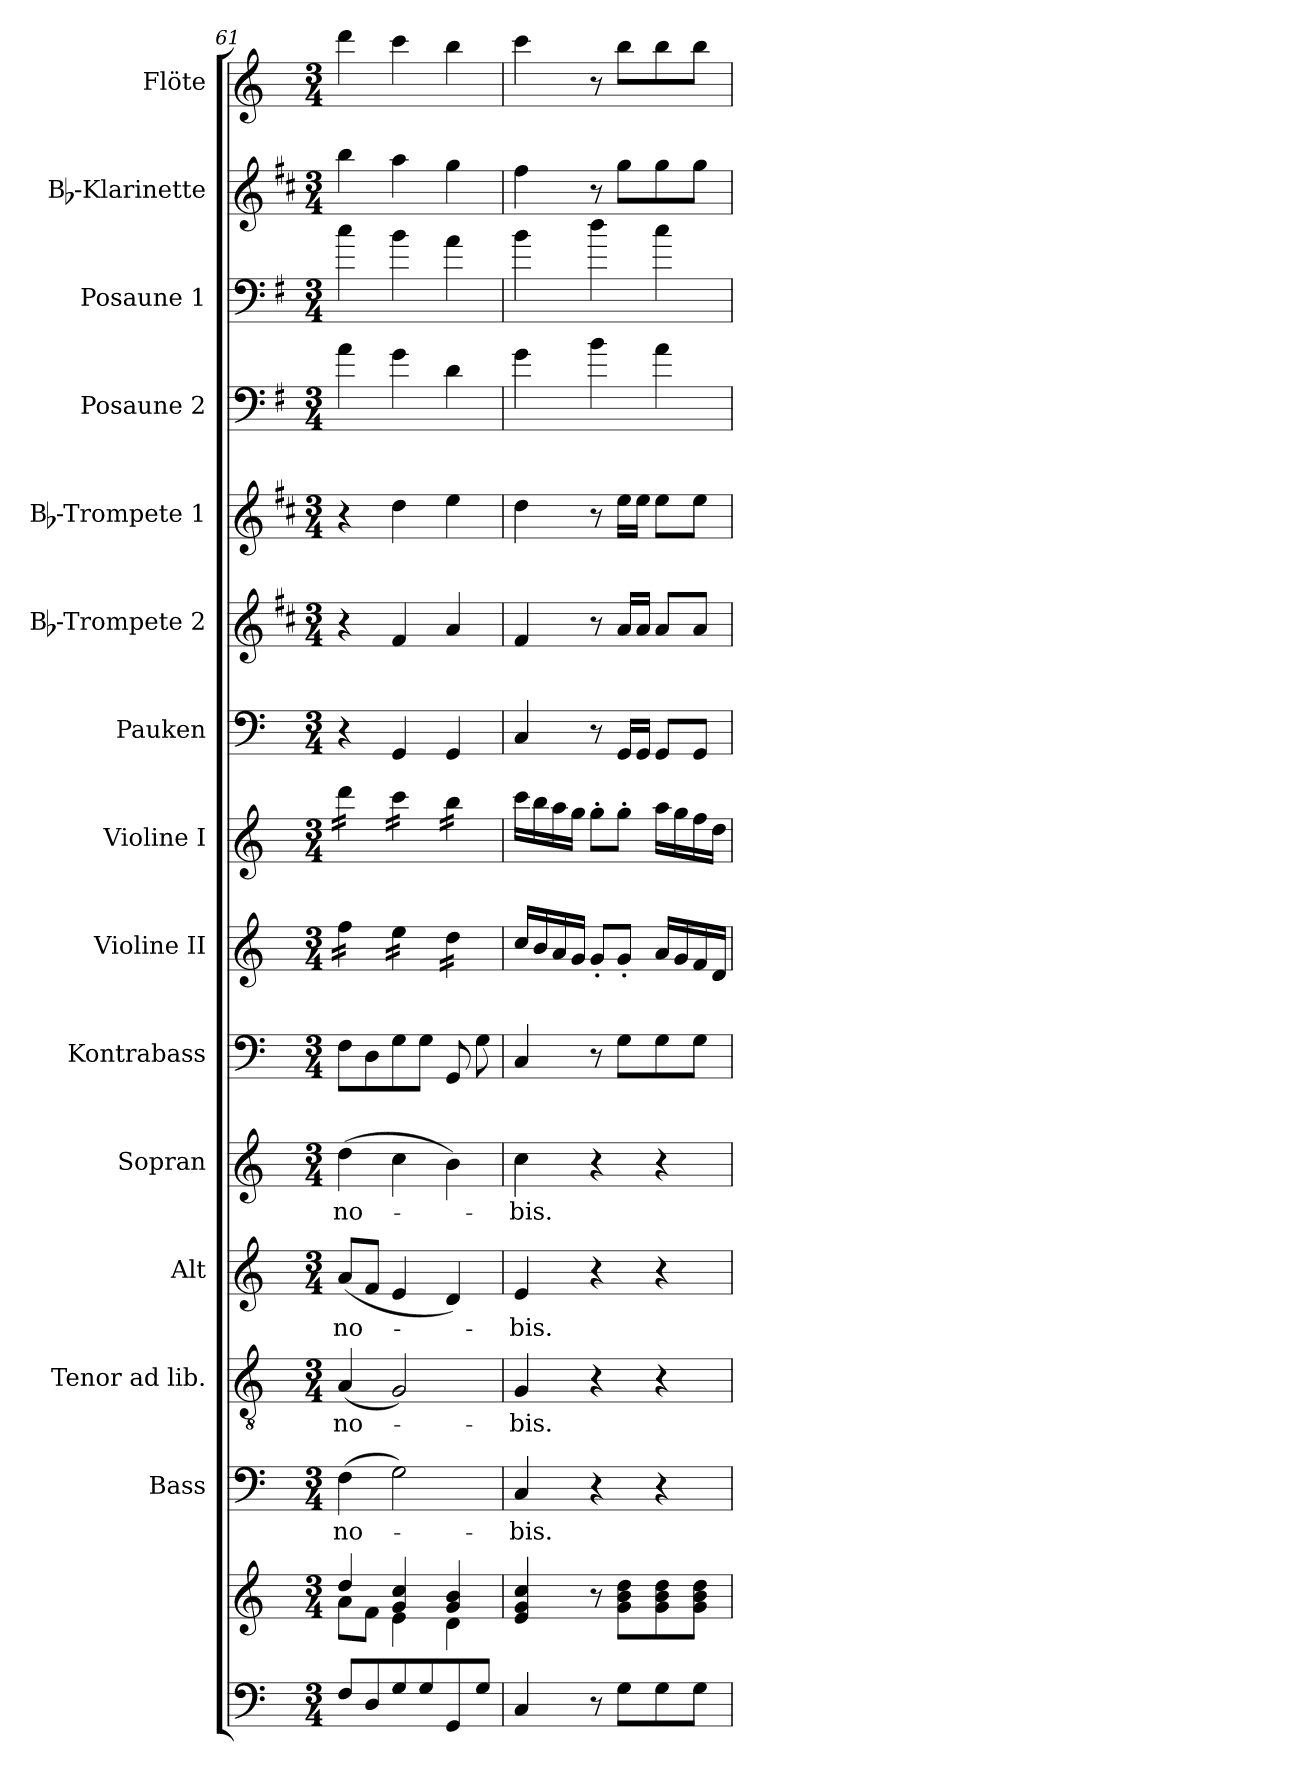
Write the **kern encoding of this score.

**kern	**kern	**kern	**text	**kern	**text	**kern	**text	**kern	**text	**kern	**kern	**kern	**kern	**kern	**kern	**kern	**kern	**kern	**kern
*part15	*part15	*part14	*part14	*part13	*part13	*part12	*part12	*part11	*part11	*part10	*part9	*part8	*part7	*part6	*part5	*part4	*part3	*part2	*part1
*staff16	*staff15	*staff14	*staff14	*staff13	*staff13	*staff12	*staff12	*staff11	*staff11	*staff10	*staff9	*staff8	*staff7	*staff6	*staff5	*staff4	*staff3	*staff2	*staff1
*	*	*I"Bass	*	*I"Tenor ad lib.	*	*I"Alt	*	*I"Sopran	*	*I"Kontrabass	*I"Violine II	*I"Violine I	*I"Pauken	*I"Bb-Trompete 2	*I"Bb-Trompete 1	*I"Posaune 2	*I"Posaune 1	*I"Bb-Klarinette	*I"Flöte
*	*	*I'B.	*	*I'T.	*	*I'A.	*	*I'S.	*	*I'Kb.	*I'Vl. II	*I'Vl. I	*I'Pk.	*I'Bb Trp. 2	*I'Bb Trp. 1	*I'Pos. 2	*I'Pos. 1	*I'Bb Kl.	*I'Fl.
*clefF4	*clefG2	*clefF4	*	*clefGv2	*	*clefG2	*	*clefG2	*	*clefF4	*clefG2	*clefG2	*clefF4	*clefG2	*clefG2	*clefF4	*clefF4	*clefG2	*clefG2
*	*	*	*	*	*	*	*	*	*	*ITrd7c12	*	*	*	*ITrd1c2	*ITrd1c2	*ITrd4c7	*ITrd4c7	*ITrd1c2	*
*k[]	*k[]	*k[]	*	*k[]	*	*k[]	*	*k[]	*	*k[]	*k[]	*k[]	*k[]	*k[]	*k[]	*k[]	*k[]	*k[]	*k[]
*C:	*C:	*C:	*	*C:	*	*C:	*	*C:	*	*C:	*C:	*C:	*C:	*C:	*C:	*C:	*C:	*C:	*C:
*M3/4	*M3/4	*M3/4	*	*M3/4	*	*M3/4	*	*M3/4	*	*M3/4	*M3/4	*M3/4	*M3/4	*M3/4	*M3/4	*M3/4	*M3/4	*M3/4	*M3/4
=61	=61	=61	=61	=61	=61	=61	=61	=61	=61	=61	=61	=61	=61	=61	=61	=61	=61	=61	=61
*	*^	*	*	*	*	*	*	*	*	*	*	*	*	*	*	*	*	*	*
!	!	!	!	!LO:LY:b	!	!LO:LY:b	!	!LO:LY:b	!	!LO:LY:b	!	!	!	!	!	!	!	!	!	!
*	*	*	*	*	*	*	*	*	*	*	*	*tremolo	*	*	*	*	*	*	*	*
*	*	*	*	*	*	*	*	*	*	*	*	*	*tremolo	*	*	*	*	*	*	*
8F/L	4dd/	8a\L	(>4F\	no-	(<4A/	no-	(<8a/L	no-	(>4dd\	no-	8FF\L	16ff\LL	16ddd\LL	4r	4r	4r	4d\	4f\	4aa\	4ddd\
.	.	.	.	.	.	.	.	.	.	.	.	16ff\	16ddd\	.	.	.	.	.	.	.
8D/	.	8f\J	.	.	.	.	8f/J	.	.	.	8DD\	16ff\	16ddd\	.	.	.	.	.	.	.
.	.	.	.	.	.	.	.	.	.	.	.	16ff\JJ	16ddd\JJ	.	.	.	.	.	.	.
8G/	4g/ 4cc/	4e\	2G\)	.	2G/)	.	4e/	.	4cc\	.	8GG\	16ee\LL	16ccc\LL	4GG/	4e/	4cc\	4c\	4e\	4gg\	4ccc\
.	.	.	.	.	.	.	.	.	.	.	.	16ee\	16ccc\	.	.	.	.	.	.	.
8G/	.	.	.	.	.	.	.	.	.	.	8GG\J	16ee\	16ccc\	.	.	.	.	.	.	.
.	.	.	.	.	.	.	.	.	.	.	.	16ee\JJ	16ccc\JJ	.	.	.	.	.	.	.
8GG/	4g/ 4b/	4d\	.	.	.	.	4d/)	.	4b\)	.	8GGG/	16dd\LL	16bb\LL	4GG/	4g/	4dd\	4G\	4d\	4ff\	4bb\
.	.	.	.	.	.	.	.	.	.	.	.	16dd\	16bb\	.	.	.	.	.	.	.
8G/J	.	.	.	.	.	.	.	.	.	.	8GG\	16dd\	16bb\	.	.	.	.	.	.	.
.	.	.	.	.	.	.	.	.	.	.	.	16dd\JJ	16bb\JJ	.	.	.	.	.	.	.
*	*	*	*	*	*	*	*	*	*	*	*	*	*Xtremolo	*	*	*	*	*	*	*
*	*	*	*	*	*	*	*	*	*	*	*	*Xtremolo	*	*	*	*	*	*	*	*
*	*v	*v	*	*	*	*	*	*	*	*	*	*	*	*	*	*	*	*	*	*
=62	=62	=62	=62	=62	=62	=62	=62	=62	=62	=62	=62	=62	=62	=62	=62	=62	=62	=62	=62
!	!	!	!LO:LY:b	!	!LO:LY:b	!	!LO:LY:b	!	!LO:LY:b	!	!	!	!	!	!	!	!	!	!
4C/	4e/ 4g/ 4cc/	4C/	-bis.	4G/	-bis.	4e/	-bis.	4cc\	-bis.	4CC/	16cc/LL	16ccc\LL	4C/	4e/	4cc\	4c\	4e\	4ee\	4ccc\
.	.	.	.	.	.	.	.	.	.	.	16b/	16bb\	.	.	.	.	.	.	.
.	.	.	.	.	.	.	.	.	.	.	16a/	16aa\	.	.	.	.	.	.	.
.	.	.	.	.	.	.	.	.	.	.	16g/JJ	16gg\JJ	.	.	.	.	.	.	.
8r	8r	4r	.	4r	.	4r	.	4r	.	8r	8g'</L	8gg'>\L	8r	8r	8r	4e\	4g\	8r	8r
8G\L	8g\ 8b\ 8dd\L	.	.	.	.	.	.	.	.	8GG\L	8g'</J	8gg'>\J	16GG/LL	16g/LL	16dd\LL	.	.	8ff\L	8bb\L
.	.	.	.	.	.	.	.	.	.	.	.	.	16GG/JJ	16g/JJ	16dd\JJ	.	.	.	.
8G\	8g\ 8b\ 8dd\	4r	.	4r	.	4r	.	4r	.	8GG\	16a/LL	16aa\LL	8GG/L	8g/L	8dd\L	4d\	4f\	8ff\	8bb\
.	.	.	.	.	.	.	.	.	.	.	16g/	16gg\	.	.	.	.	.	.	.
8G\J	8g\ 8b\ 8dd\J	.	.	.	.	.	.	.	.	8GG\J	16f/	16ff\	8GG/J	8g/J	8dd\J	.	.	8ff\J	8bb\J
.	.	.	.	.	.	.	.	.	.	.	16d/JJ	16dd\JJ	.	.	.	.	.	.	.
=	=	=	=	=	=	=	=	=	=	=	=	=	=	=	=	=	=	=	=
*-	*-	*-	*-	*-	*-	*-	*-	*-	*-	*-	*-	*-	*-	*-	*-	*-	*-	*-	*-
